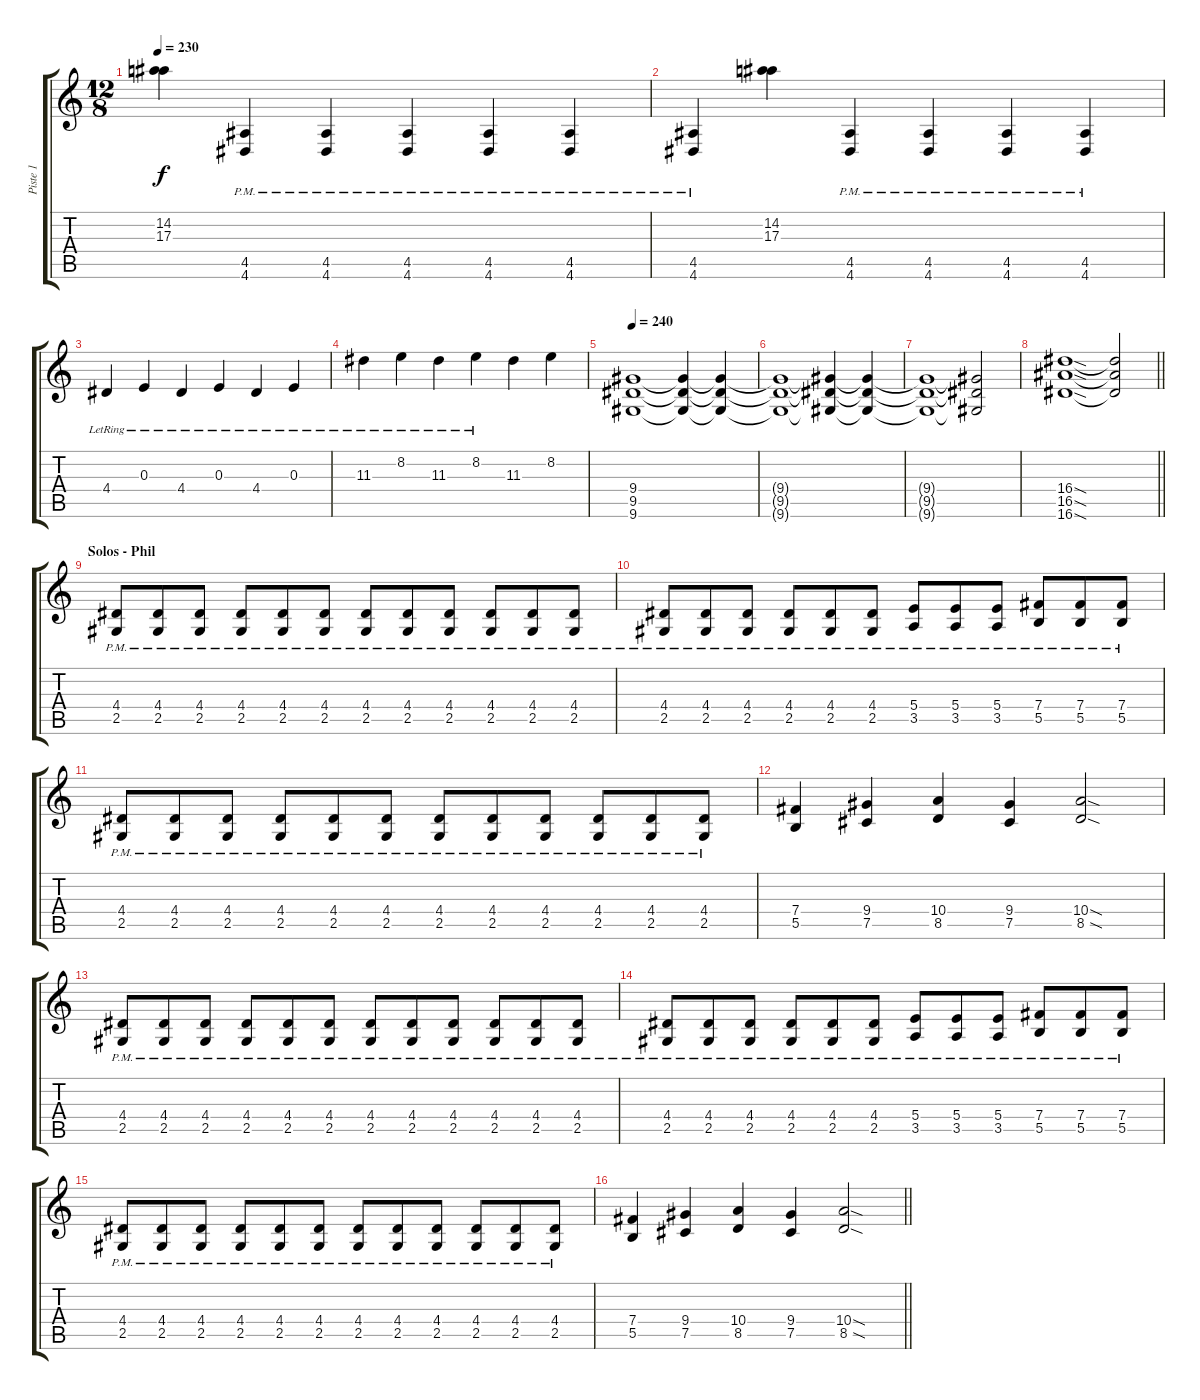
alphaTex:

\track ("Piste 1" "Piste 1") {instrument distortionguitar}
\staff {score tabs}
\tuning (Db4 Ab3 E3 B2 Gb2 B1) {hide}
\ts (12 8)
\tempo 230
\clef g2
\ks c
(14.2 17.3).4{dy f} (4.5{pm} 4.6{pm}).4 (4.5{pm} 4.6{pm}).4 (4.5{pm} 4.6{pm}).4 (4.5{pm} 4.6{pm}).4 (4.5{pm} 4.6{pm}).4 |
(4.5{pm} 4.6{pm}).4 (14.2 17.3).4 (4.5{pm} 4.6{pm}).4 (4.5{pm} 4.6{pm}).4 (4.5{pm} 4.6{pm}).4 (4.5{pm} 4.6{pm}).4 |
4.4{lr}.4 0.3{lr}.4 4.4{lr}.4 0.3{lr}.4 4.4{lr}.4 0.3{lr}.4 |
11.3{lr}.4 8.2{lr}.4 11.3{lr}.4 8.2{lr}.4 11.3.4 8.2.4 |
\tempo 240
(9.4 9.5 9.6).1 (9.4{t} 9.5{t} 9.6{t}).4 (9.4{t} 9.5{t} 9.6{t}).4 |
(9.4{t} 9.5{t} 9.6{t}).1 (9.4{t} 9.5{t} 9.6{t}).4 (9.4{t} 9.5{t} 9.6{t}).4 |
(9.4{t} 9.5{t} 9.6{t}).1 (9.4{t} 9.5{t} 9.6{t}).2 |
\barLineRight lightlight
(16.4{sod} 16.5{sod} 16.6{sod}).1 (16.4{t} 16.5{t} 16.6{t}).2 |
\section ("" "Solos - Phil")
(4.4{pm} 2.5{pm}).8 (4.4{pm} 2.5{pm}).8 (4.4{pm} 2.5{pm}).8 (4.4{pm} 2.5{pm}).8 (4.4{pm} 2.5{pm}).8 (4.4{pm} 2.5{pm}).8 (4.4{pm} 2.5{pm}).8 (4.4{pm} 2.5{pm}).8 (4.4{pm} 2.5{pm}).8 (4.4{pm} 2.5{pm}).8 (4.4{pm} 2.5{pm}).8 (4.4{pm} 2.5{pm}).8 |
(4.4{pm} 2.5{pm}).8 (4.4{pm} 2.5{pm}).8 (4.4{pm} 2.5{pm}).8 (4.4{pm} 2.5{pm}).8 (4.4{pm} 2.5{pm}).8 (4.4{pm} 2.5{pm}).8 (5.4{pm} 3.5{pm}).8 (5.4{pm} 3.5{pm}).8 (5.4{pm} 3.5{pm}).8 (7.4{pm} 5.5{pm}).8 (7.4{pm} 5.5{pm}).8 (7.4{pm} 5.5{pm}).8 |
(4.4{pm} 2.5{pm}).8 (4.4{pm} 2.5{pm}).8 (4.4{pm} 2.5{pm}).8 (4.4{pm} 2.5{pm}).8 (4.4{pm} 2.5{pm}).8 (4.4{pm} 2.5{pm}).8 (4.4{pm} 2.5{pm}).8 (4.4{pm} 2.5{pm}).8 (4.4{pm} 2.5{pm}).8 (4.4{pm} 2.5{pm}).8 (4.4{pm} 2.5{pm}).8 (4.4{pm} 2.5{pm}).8 |
(7.4 5.5).4 (9.4 7.5).4 (10.4 8.5).4 (9.4 7.5).4 (10.4{sod} 8.5{sod}).2 |
(4.4{pm} 2.5{pm}).8 (4.4{pm} 2.5{pm}).8 (4.4{pm} 2.5{pm}).8 (4.4{pm} 2.5{pm}).8 (4.4{pm} 2.5{pm}).8 (4.4{pm} 2.5{pm}).8 (4.4{pm} 2.5{pm}).8 (4.4{pm} 2.5{pm}).8 (4.4{pm} 2.5{pm}).8 (4.4{pm} 2.5{pm}).8 (4.4{pm} 2.5{pm}).8 (4.4{pm} 2.5{pm}).8 |
(4.4{pm} 2.5{pm}).8 (4.4{pm} 2.5{pm}).8 (4.4{pm} 2.5{pm}).8 (4.4{pm} 2.5{pm}).8 (4.4{pm} 2.5{pm}).8 (4.4{pm} 2.5{pm}).8 (5.4{pm} 3.5{pm}).8 (5.4{pm} 3.5{pm}).8 (5.4{pm} 3.5{pm}).8 (7.4{pm} 5.5{pm}).8 (7.4{pm} 5.5{pm}).8 (7.4{pm} 5.5{pm}).8 |
(4.4{pm} 2.5{pm}).8 (4.4{pm} 2.5{pm}).8 (4.4{pm} 2.5{pm}).8 (4.4{pm} 2.5{pm}).8 (4.4{pm} 2.5{pm}).8 (4.4{pm} 2.5{pm}).8 (4.4{pm} 2.5{pm}).8 (4.4{pm} 2.5{pm}).8 (4.4{pm} 2.5{pm}).8 (4.4{pm} 2.5{pm}).8 (4.4{pm} 2.5{pm}).8 (4.4{pm} 2.5{pm}).8 |
\barLineRight lightlight
(7.4 5.5).4 (9.4 7.5).4 (10.4 8.5).4 (9.4 7.5).4 (10.4{sod} 8.5{sod}).2
